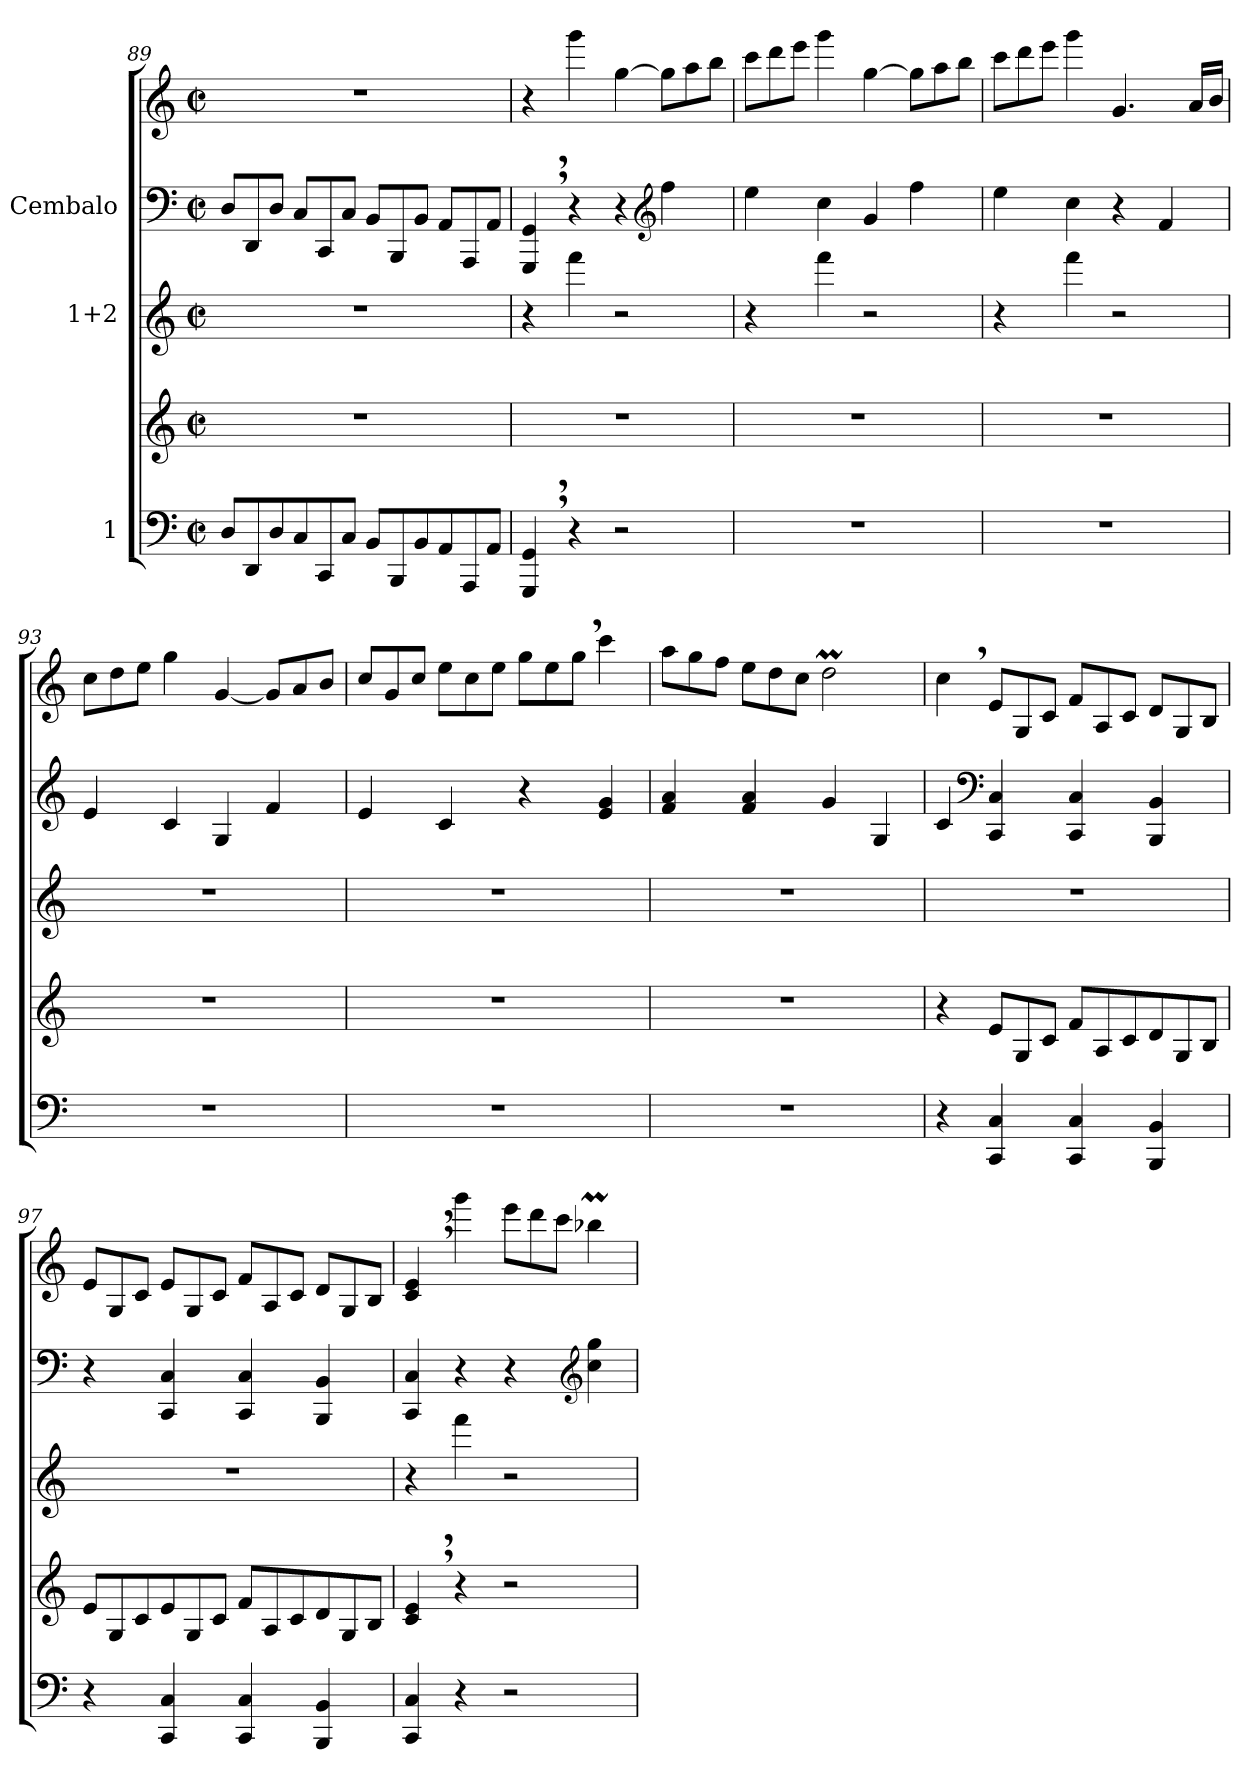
**kern	**kern	**kern	**kern	**kern
*part3	*part3	*part2	*part1	*part1
*staff5	*staff4	*staff3	*staff2	*staff1
*I"1	*	*I"1+2	*I"Cembalo	*
!!LO:LB:g=z
*clefF4	*clefG2	*clefG2	*clefF4	*clefG2
*k[]	*k[]	*k[]	*k[]	*k[]
*M2/2	*M2/2	*M2/2	*M2/2	*M2/2
*met(c|)	*met(c|)	*met(c|)	*met(c|)	*met(c|)
*Xtuplet	*	*	*Xtuplet	*
=89	=89	=89	=89	=89
12D/L	1r	1r	12D/L	1r
12DD/	.	.	12DD/	.
12D/	.	.	12D/J	.
12C/	.	.	12C/L	.
12CC/	.	.	12CC/	.
12C/J	.	.	12C/J	.
12BB/L	.	.	12BB/L	.
12BBB/	.	.	12BBB/	.
12BB/	.	.	12BB/J	.
12AA/	.	.	12AA/L	.
12AAA/	.	.	12AAA/	.
12AA/J	.	.	12AA/J	.
=90	=90	=90	=90	=90
4GGG/, 4GG/,	1r	4r	4GGG/, 4GG/,	4r
4r	.	4fff\	4r	4ggg\
2r	.	2r	4r	[4gg\
*	*	*	*clefG2	*
*	*	*	*	*Xtuplet
.	.	.	4ff\	12gg\L]
.	.	.	.	12aa\
.	.	.	.	12bb\J
=91	=91	=91	=91	=91
1r	1r	4r	4ee\	12ccc\L
.	.	.	.	12ddd\
.	.	.	.	12eee\J
.	.	4fff\	4cc\	4ggg\
.	.	2r	4g/	[4gg\
.	.	.	4ff\	12gg\L]
.	.	.	.	12aa\
.	.	.	.	12bb\J
!!LO:LB:g=z
=92	=92	=92	=92	=92
1r	1r	4r	4ee\	12ccc\L
.	.	.	.	12ddd\
.	.	.	.	12eee\J
.	.	4fff\	4cc\	4ggg\
.	.	2r	4r	4.g/
.	.	.	4f/	.
.	.	.	.	16a/LL
.	.	.	.	16b/JJ
=93	=93	=93	=93	=93
1r	1r	1r	4e/	12cc\L
.	.	.	.	12dd\
.	.	.	.	12ee\J
.	.	.	4c/	4gg\
.	.	.	4G/	[4g/
.	.	.	4f/	12g/L]
.	.	.	.	12a/
.	.	.	.	12b/J
=94	=94	=94	=94	=94
1r	1r	1r	4e/	12cc/L
.	.	.	.	12g/
.	.	.	.	12cc/J
.	.	.	4c/	12ee\L
.	.	.	.	12cc\
.	.	.	.	12ee\J
.	.	.	4r	12gg\L
.	.	.	.	12ee\
.	.	.	.	12gg,\J
.	.	.	4e/ 4g/	4ccc\
!!LO:LB:g=z
=95	=95	=95	=95	=95
1r	1r	1r	4f/ 4a/	12aa\L
.	.	.	.	12gg\
.	.	.	.	12ff\J
.	.	.	4f/ 4a/	12ee\L
.	.	.	.	12dd\
.	.	.	.	12cc\J
.	.	.	4g/	2ddM\
.	.	.	4G/	.
=96	=96	=96	=96	=96
4r	4r	1r	4c/	4cc,\
*	*	*	*clefF4	*
*	*Xtuplet	*	*	*
4CC/ 4C/	12e/L	.	4CC/ 4C/	12e/L
.	12G/	.	.	12G/
.	12c/J	.	.	12c/J
4CC/ 4C/	12f/L	.	4CC/ 4C/	12f/L
.	12A/	.	.	12A/
.	12c/	.	.	12c/J
4BBB/ 4BB/	12d/	.	4BBB/ 4BB/	12d/L
.	12G/	.	.	12G/
.	12B/J	.	.	12B/J
=97	=97	=97	=97	=97
4r	12e/L	1r	4r	12e/L
.	12G/	.	.	12G/
.	12c/	.	.	12c/J
4CC/ 4C/	12e/	.	4CC/ 4C/	12e/L
.	12G/	.	.	12G/
.	12c/J	.	.	12c/J
4CC/ 4C/	12f/L	.	4CC/ 4C/	12f/L
.	12A/	.	.	12A/
.	12c/	.	.	12c/J
*	*	*	*	*MM134
4BBB/ 4BB/	12d/	.	4BBB/ 4BB/	12d/L
.	12G/	.	.	12G/
.	12B/J	.	.	12B/J
!!LO:LB:g=z
=98	=98	=98	=98	=98
*	*	*	*	*MM130
4CC/ 4C/	4c/, 4e/,	4r	4CC/ 4C/	4c/, 4e/,
*	*	*	*	*MM140
4r	4r	4fff\	4r	4ggg\
2r	2r	2r	4r	12eee\L
.	.	.	.	12ddd\
.	.	.	.	12ccc\J
*	*	*	*clefG2	*
.	.	.	4cc\ 4gg\	4bb-XM\
=	=	=	=	=
*-	*-	*-	*-	*-
